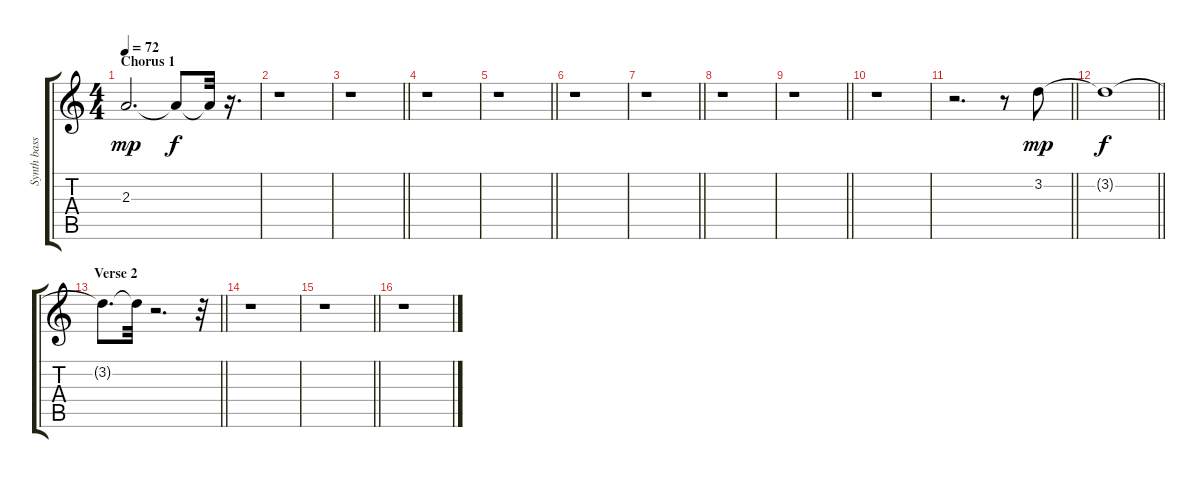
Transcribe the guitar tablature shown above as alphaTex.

\track ("Synth bass" "Synth bass") {instrument synthbass2}
\staff {score tabs}
\tuning (E4 B3 G3 D3 A2 E2) {hide}
\ts (4 4)
\section ("" "Chorus 1")
\tempo 72
\clef g2
\ks c
2.3.2{d dy mp} 2.3{t}.8{dy f} 2.3{t}.32 r.16{d} |
r.1 |
\barLineRight lightlight
r.1 |
r.1 |
\barLineRight lightlight
r.1 |
r.1 |
\barLineRight lightlight
r.1 |
r.1 |
\barLineRight lightlight
r.1 |
r.1 |
\barLineRight lightlight
r.2{d} r.8 3.2.8{dy mp} |
\barLineRight lightlight
3.2{t}.1{dy f} |
\section ("" "Verse 2")
\barLineRight lightlight
3.2{t}.8{d} 3.2{t}.32 r.2{d} r.32 |
r.1 |
\barLineRight lightlight
r.1 |
r.1
